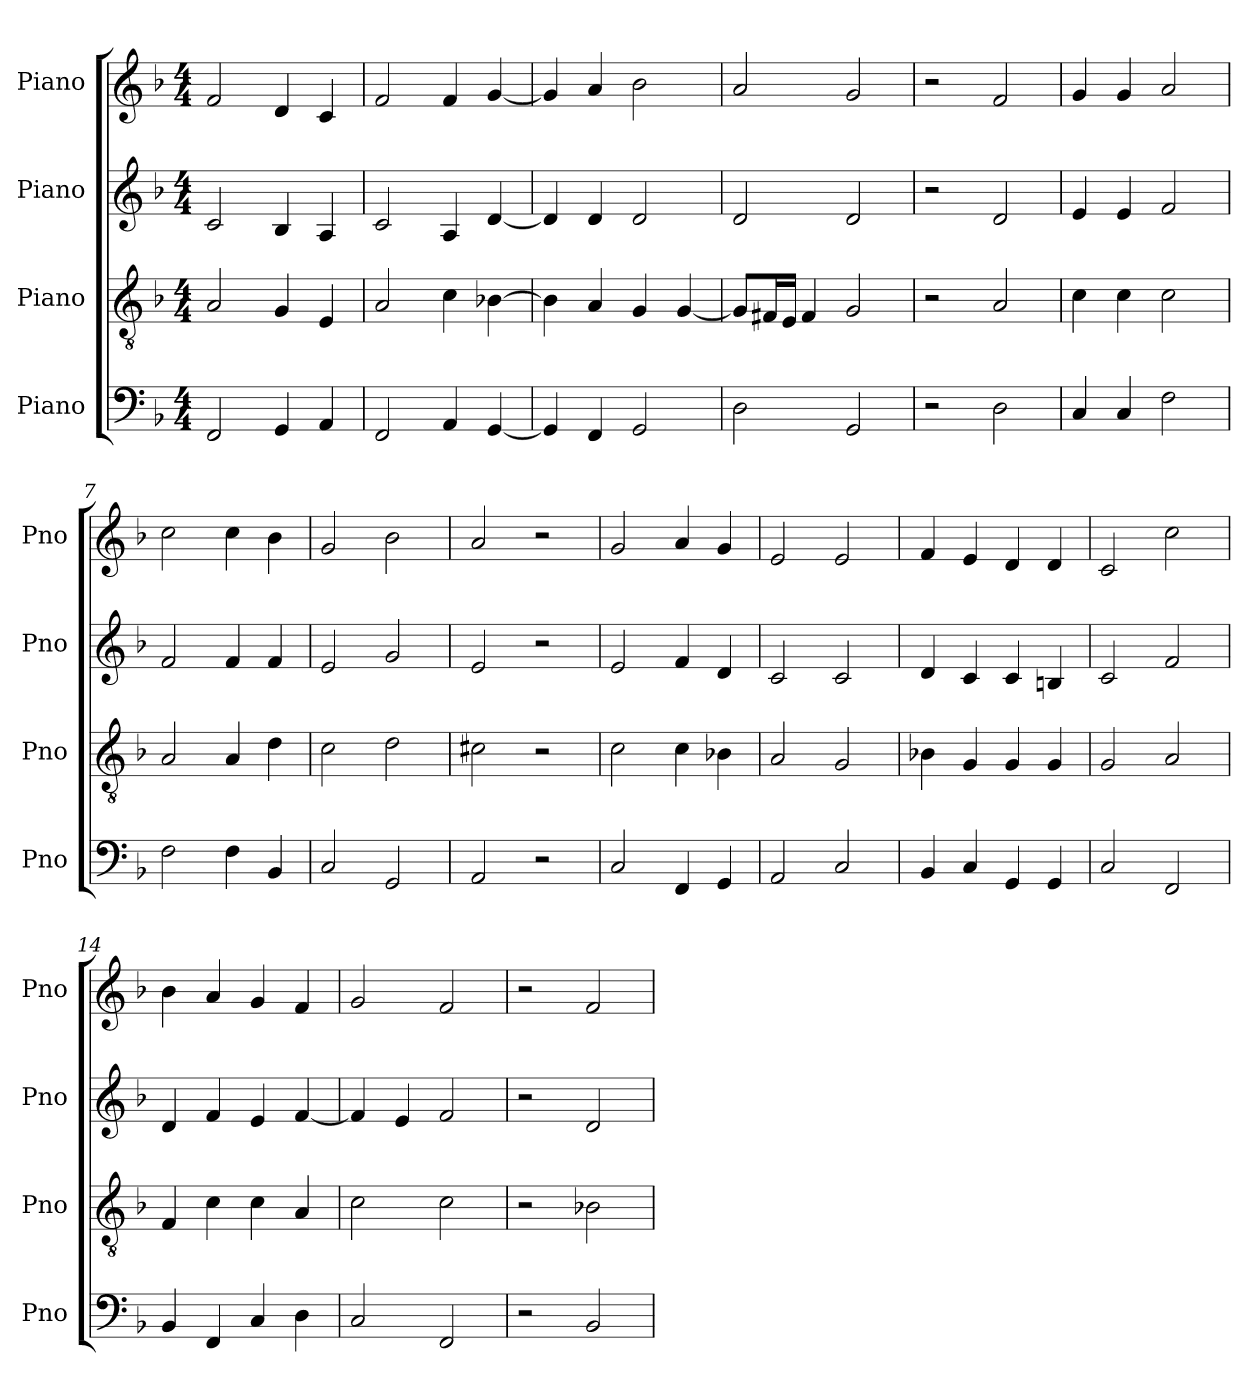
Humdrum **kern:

**kern	**kern	**kern	**kern
*part4	*part3	*part2	*part1
*staff4	*staff3	*staff2	*staff1
*I"Piano	*I"Piano	*I"Piano	*I"Piano
*I'Pno	*I'Pno	*I'Pno	*I'Pno
*clefF4	*clefGv2	*clefG2	*clefG2
*k[b-]	*k[b-]	*k[b-]	*k[b-]
*M4/4	*M4/4	*M4/4	*M4/4
=1	=1	=1	=1
2FF/	2A/	2c/	2f/
4GG/	4G/	4B-/	4d/
4AA/	4E/	4A/	4c/
=2	=2	=2	=2
2FF/	2A/	2c/	2f/
4AA/	4c\	4A/	4f/
[4GG/	[4B-X\	[4d/	[4g/
=3	=3	=3	=3
4GG/]	4B-\]	4d/]	4g/]
4FF/	4A/	4d/	4a/
2GG/	4G/	2d/	2b-\
.	[4G/	.	.
=4	=4	=4	=4
2D\	8G/L]	2d/	2a/
.	16F#X/L	.	.
.	16E/JJ	.	.
.	4F#/	.	.
2GG/	2G/	2d/	2g/
=5	=5	=5	=5
2r	2r	2r	2r
2D\	2A/	2d/	2f/
=6	=6	=6	=6
4C/	4c\	4e/	4g/
4C/	4c\	4e/	4g/
2F\	2c\	2f/	2a/
=7	=7	=7	=7
2F\	2A/	2f/	2cc\
4F\	4A/	4f/	4cc\
4BB-/	4d\	4f/	4b-\
!!LO:LB:g=z
=8	=8	=8	=8
2C/	2c\	2e/	2g/
2GG/	2d\	2g/	2b-\
=9	=9	=9	=9
2AA/	2c#X\	2e/	2a/
2r	2r	2r	2r
=10	=10	=10	=10
2C/	2c\	2e/	2g/
4FF/	4c\	4f/	4a/
4GG/	4B-X\	4d/	4g/
=11	=11	=11	=11
2AA/	2A/	2c/	2e/
2C/	2G/	2c/	2e/
=12	=12	=12	=12
4BB-/	4B-X\	4d/	4f/
4C/	4G/	4c/	4e/
4GG/	4G/	4c/	4d/
4GG/	4G/	4Bn/	4d/
=13	=13	=13	=13
2C/	2G/	2c/	2c/
2FF/	2A/	2f/	2cc\
=14	=14	=14	=14
4BB-/	4F/	4d/	4b-\
4FF/	4c\	4f/	4a/
4C/	4c\	4e/	4g/
4D\	4A/	[4f/	4f/
=15	=15	=15	=15
2C/	2c\	4f/]	2g/
.	.	4e/	.
2FF/	2c\	2f/	2f/
=16	=16	=16	=16
2r	2r	2r	2r
2BB-/	2B-X\	2d/	2f/
=	=	=	=
*-	*-	*-	*-
